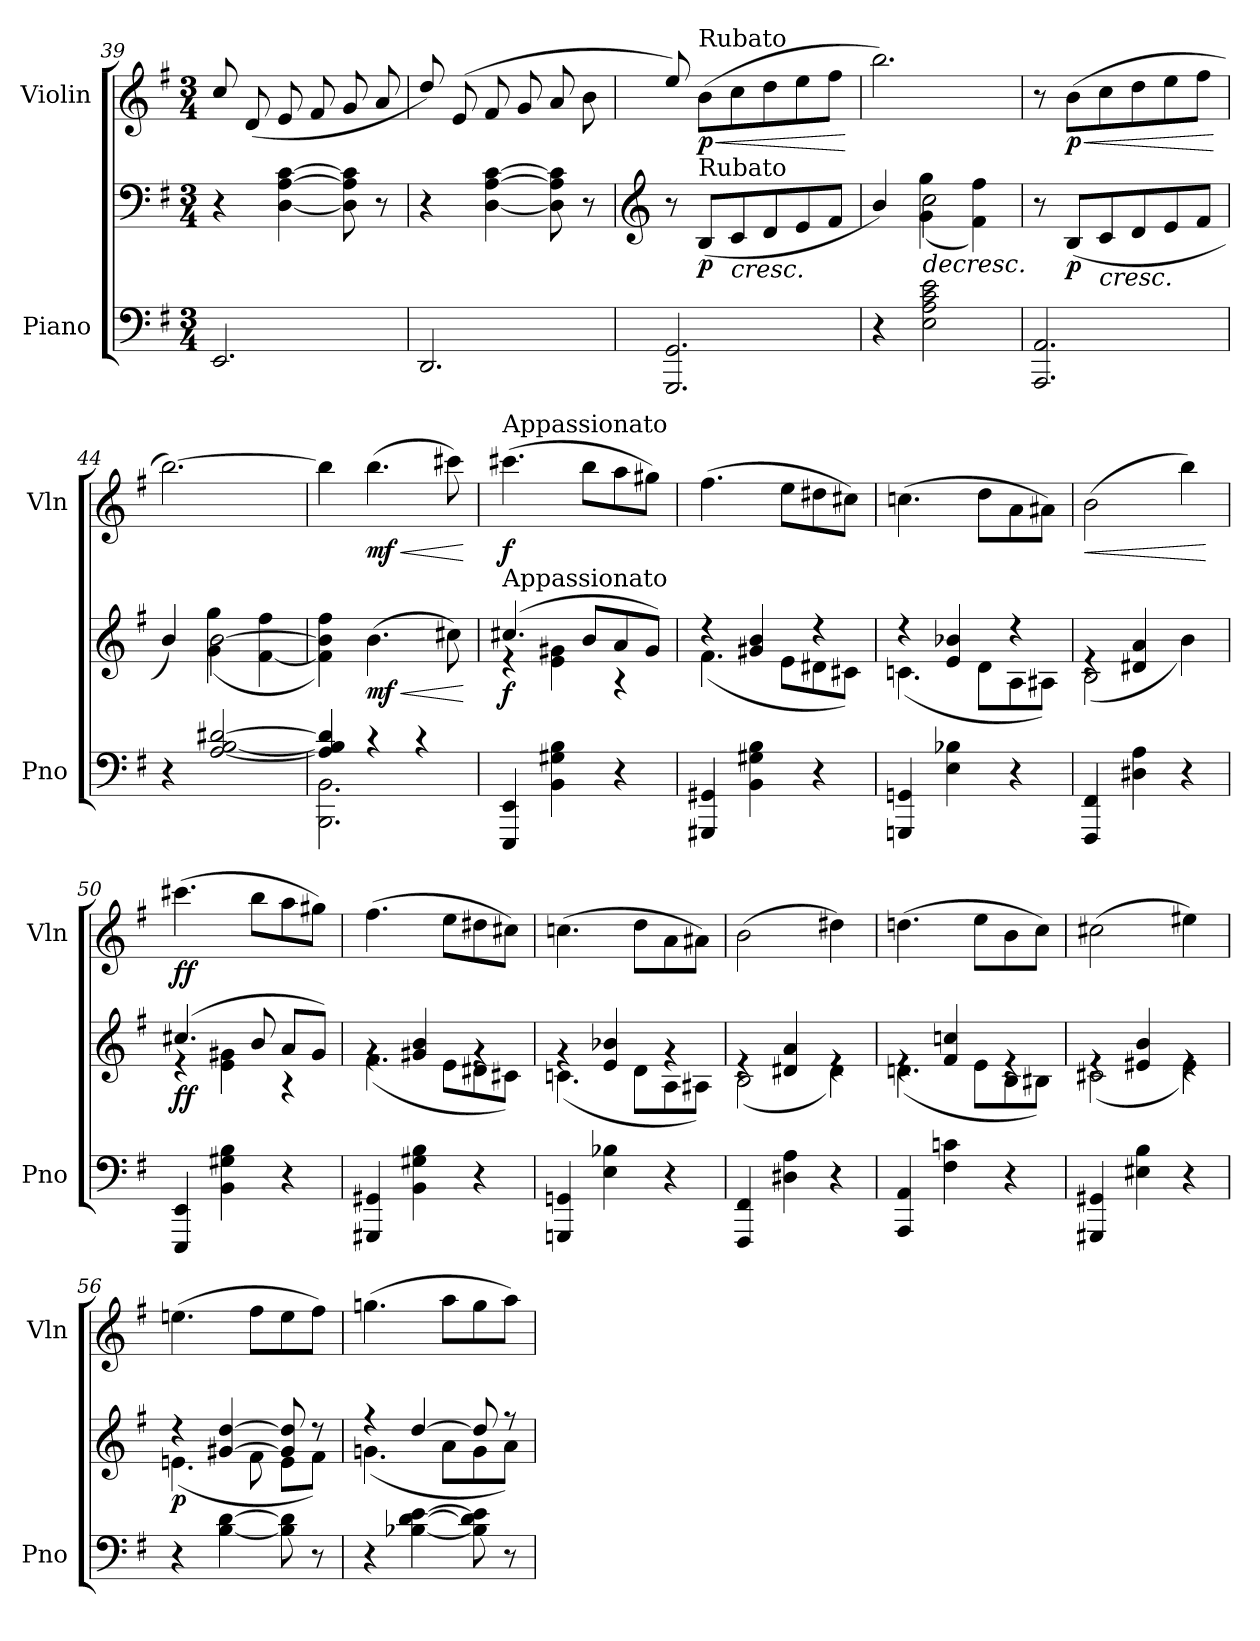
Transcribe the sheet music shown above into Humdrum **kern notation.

**kern	**kern	**dynam	**kern	**dynam
*part2	*part2	*part2	*part1	*part1
*staff3	*staff2	*staff2/3	*staff1	*staff1
*I"Piano	*	*	*I"Violin	*
*I'Pno	*	*	*I'Vln	*
*clefF4	*clefF4	*	*clefG2	*
*k[f#]	*k[f#]	*	*k[f#]	*
*M3/4	*M3/4	*	*M3/4	*
=39	=39	=39	=39	=39
2.EE/	4r	.	8cc/	.
.	.	.	(<8d/	.
.	[4D\ [4A\ [4c\	.	8e/	.
.	.	.	8f#/	.
.	8D\] 8A\] 8c\]	.	8g/	.
.	8r	.	8a/	.
=40	=40	=40	=40	=40
2.DD/	4r	.	8dd/)	.
.	.	.	(<8e/	.
.	[4D\ [4A\ [4c\	.	8f#/	.
.	.	.	8g/	.
.	8D\] 8A\] 8c\]	.	8a/	.
.	8r	.	8b\	.
=41	=41	=41	=41	=41
*	*clefG2	*	*	*
2.GGG/ 2.GG/	8r	.	8ee/)	.
!	!	!	!LO:TX:a:t=Rubato	!
!	!LO:TX:a:t=Rubato	!	!	!
!	!	!LO:DY:b	!	!LO:HP:b
!	!	!	!	!LO:DY:n=1:b
.	(<8B/L	p	(>8b\L	< p
!	!	!LO:HP:b	!	!
.	8c/	<	8cc\	.
.	8d/	.	8dd\	.
.	8e/	.	8ee\	.
.	8f#/J	.	8ff#\J	.
.	.	.	.	[
=42	=42	=42	=42	=42
*	*^	*	*	*
4r	4b/)	4ryy	.	2.bb\)	.
!	!	!	!LO:HP:b	!	!
2E\ 2A\ 2c\ 2e\	2cc\	(>4g\ 4gg\	>	.	.
.	.	4f#\ 4ff#\)	[	.	.
*	*v	*v	*	*	*
=43	=43	=43	=43	=43
2.AAA/ 2.AA/	8r	.	8r	.
!	!	!LO:DY:b	!	!LO:HP:b
!	!	!	!	!LO:DY:n=1:b
.	(<8B/L	p	(>8b\L	< p
!	!	!LO:HP:b	!	!
.	8c/	<	8cc\	.
.	8d/	.	8dd\	.
.	8e/	.	8ee\	.
.	8f#/J	.	8ff#\J	.
.	.	]	.	[
=44	=44	=44	=44	=44
*	*^	*	*	*
4r	4b/)	4ryy	.	[2.bb\)	.
[2A/ [2B/ [2d#X/	[2b\	(>4g\ 4gg\	.	.	.
.	.	[4f#\ 4ff#\	.	.	.
*	*v	*v	*	*	*
=45	=45	=45	=45	=45
*^	*	*	*	*
4A/] 4B/] 4d#/]	2.BBB\ 2.BB\	4f#\] 4b\] 4ff#\)	.	4bb\]	.
!	!	!	!LO:HP:b	!	!LO:HP:b
!	!	!	!LO:DY:n=1:b	!	!LO:DY:n=1:b
4r	.	(>4.b\	< mf	(>4.bb\	< mf
4r	.	.	.	.	.
.	.	8cc#X\)	.	8ccc#X\)	.
*v	*v	*	*	*	*
.	.	[	.	[
=46	=46	=46	=46	=46
*	*^	*	*	*
!	!	!	!	!LO:TX:a:t=Appassionato	!
!	!LO:TX:a:t=Appassionato	!	!	!	!
!	!	!	!LO:DY:b	!	!LO:DY:b
4EEE/ 4EE/	(>4.cc#X/	4r	f	(>4.ccc#X\	f
4BB\ 4G#X\ 4B\	.	4e\ 4g#X\	.	.	.
.	8b/L	.	.	8bb\L	.
4r	8a/	4r	.	8aa\	.
.	8g#/J)	.	.	8gg#X\J)	.
=47	=47	=47	=47	=47	=47
4GGG#X/ 4GG#X/	4r	(<4.f#\	.	(>4.ff#\	.
4BB\ 4G#X\ 4B\	4g#X/ 4b/	.	.	.	.
.	.	8e\L	.	8ee\L	.
4r	4r	8d#X\	.	8dd#X\	.
.	.	8c#X\J)	.	8cc#X\J)	.
=48	=48	=48	=48	=48	=48
4GGGn/ 4GGn/	4r	(<4.cn\	.	(>4.ccn\	.
4E\ 4B-X\	4e/ 4b-X/	.	.	.	.
.	.	8d\L	.	8dd\L	.
4r	4r	8A\	.	8a\	.
.	.	8A#X\J)	.	8a#X\J)	.
=49	=49	=49	=49	=49	=49
!	!	!	!	!	!LO:HP:b
4FFF#/ 4FF#/	4re	(<2B\	.	(>2b\	<
4D#X\ 4A\	4d#X/ 4a/	.	.	.	.
4r	4ryy	4b\)	.	4bb\)	.
*	*v	*v	*	*	*
.	.	[	.	[
=50	=50	=50	=50	=50
*	*^	*	*	*
!	!	!	!LO:DY:b	!	!LO:DY:b
4EEE/ 4EE/	(>4.cc#X/	4re	ff	(>4.ccc#X\	ff
4BB\ 4G#X\ 4B\	.	4e\ 4g#X\	.	.	.
.	8b/	.	.	8bb\L	.
4r	8a/L	4r	.	8aa\	.
.	8g#/J)	.	.	8gg#X\J)	.
=51	=51	=51	=51	=51	=51
4GGG#X/ 4GG#X/	4rg	(<4.f#\	.	(>4.ff#\	.
4BB\ 4G#X\ 4B\	4g#X/ 4b/	.	.	.	.
.	.	8e\L	.	8ee\L	.
4r	4rg	8d#X\	.	8dd#X\	.
.	.	8c#X\J)	.	8cc#X\J)	.
=52	=52	=52	=52	=52	=52
4GGGn/ 4GGn/	4rg	(<4.cn\	.	(>4.ccn\	.
4E\ 4B-X\	4e/ 4b-X/	.	.	.	.
.	.	8d\L	.	8dd\L	.
4r	4rg	8A\	.	8a\	.
.	.	8A#X\J)	.	8a#X\J)	.
=53	=53	=53	=53	=53	=53
4FFF#/ 4FF#/	4re	(<2B\	.	(>2b\	.
4D#X\ 4A\	4d#X/ 4a/	.	.	.	.
4r	4re	4d#\)	.	4dd#X\)	.
=54	=54	=54	=54	=54	=54
4AAA/ 4AA/	4re	(<4.dn\	.	(>4.ddn\	.
4F#\ 4cn\	4f#/ 4ccn/	.	.	.	.
.	.	8e\L	.	8ee\L	.
4r	4re	8B\	.	8b\	.
.	.	8B#X\J)	.	8cc\J)	.
=55	=55	=55	=55	=55	=55
4GGG#X/ 4GG#X/	4re	(<2c#X\	.	(>2cc#X\	.
4E#X\ 4B\	4e#X/ 4b/	.	.	.	.
4r	4re	4e#\)	.	4ee#X\)	.
=56	=56	=56	=56	=56	=56
!	!	!	!LO:DY:b	!	!
4r	4r	(<4.en\	p	(>4.een\	.
[4B\ [4d\	[4g#X/ [4dd/	.	.	.	.
.	.	8f#\	.	8ff#\L	.
8B\] 8d\]	8g#/] 8dd/]	8e\L	.	8ee\	.
8r	8r	8f#\J)	.	8ff#\J)	.
=57	=57	=57	=57	=57	=57
4r	4r	(<4.gn\	.	(>4.ggn\	.
[4B-X\ [4d\ [4e\	[4dd/	.	.	.	.
.	.	8a\L	.	8aa\L	.
8B-\] 8d\] 8e\]	8dd/]	8g\	.	8gg\	.
8r	8r	8a\J)	.	8aa\J)	.
*	*v	*v	*	*	*
=	=	=	=	=
*-	*-	*-	*-	*-
